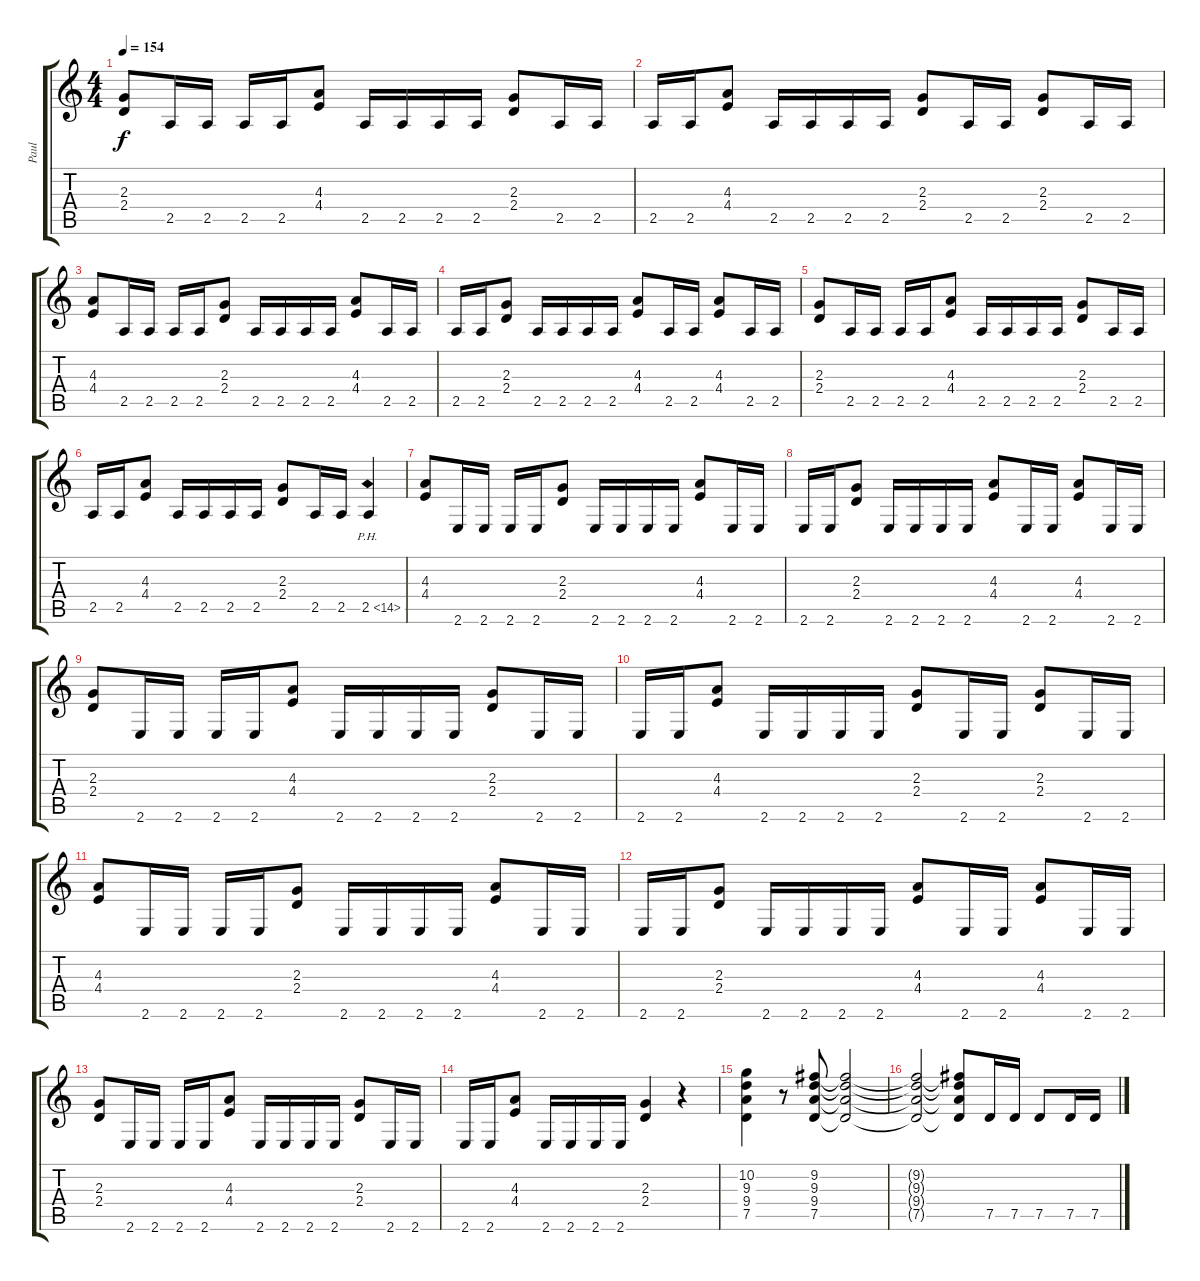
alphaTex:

\track ("Paul" "Paul") {instrument distortionguitar}
\staff {score tabs}
\tuning (D4 A3 F3 C3 G2 D2) {hide}
\ts (4 4)
\tempo 154
\clef g2
\ks c
(2.3 2.4).8{dy f} 2.5.16 2.5.16 2.5.16 2.5.16 (4.3 4.4).8 2.5.16 2.5.16 2.5.16 2.5.16 (2.3 2.4).8 2.5.16 2.5.16 |
2.5.16 2.5.16 (4.3 4.4).8 2.5.16 2.5.16 2.5.16 2.5.16 (2.3 2.4).8 2.5.16 2.5.16 (2.3 2.4).8 2.5.16 2.5.16 |
(4.3 4.4).8 2.5.16 2.5.16 2.5.16 2.5.16 (2.3 2.4).8 2.5.16 2.5.16 2.5.16 2.5.16 (4.3 4.4).8 2.5.16 2.5.16 |
2.5.16 2.5.16 (2.3 2.4).8 2.5.16 2.5.16 2.5.16 2.5.16 (4.3 4.4).8 2.5.16 2.5.16 (4.3 4.4).8 2.5.16 2.5.16 |
(2.3 2.4).8 2.5.16 2.5.16 2.5.16 2.5.16 (4.3 4.4).8 2.5.16 2.5.16 2.5.16 2.5.16 (2.3 2.4).8 2.5.16 2.5.16 |
2.5.16 2.5.16 (4.3 4.4).8 2.5.16 2.5.16 2.5.16 2.5.16 (2.3 2.4).8 2.5.16 2.5.16 2.5{ph 12}.4 |
(4.3 4.4).8 2.6.16 2.6.16 2.6.16 2.6.16 (2.3 2.4).8 2.6.16 2.6.16 2.6.16 2.6.16 (4.3 4.4).8 2.6.16 2.6.16 |
2.6.16 2.6.16 (2.3 2.4).8 2.6.16 2.6.16 2.6.16 2.6.16 (4.3 4.4).8 2.6.16 2.6.16 (4.3 4.4).8 2.6.16 2.6.16 |
(2.3 2.4).8 2.6.16 2.6.16 2.6.16 2.6.16 (4.3 4.4).8 2.6.16 2.6.16 2.6.16 2.6.16 (2.3 2.4).8 2.6.16 2.6.16 |
2.6.16 2.6.16 (4.3 4.4).8 2.6.16 2.6.16 2.6.16 2.6.16 (2.3 2.4).8 2.6.16 2.6.16 (2.3 2.4).8 2.6.16 2.6.16 |
(4.3 4.4).8 2.6.16 2.6.16 2.6.16 2.6.16 (2.3 2.4).8 2.6.16 2.6.16 2.6.16 2.6.16 (4.3 4.4).8 2.6.16 2.6.16 |
2.6.16 2.6.16 (2.3 2.4).8 2.6.16 2.6.16 2.6.16 2.6.16 (4.3 4.4).8 2.6.16 2.6.16 (4.3 4.4).8 2.6.16 2.6.16 |
(2.3 2.4).8 2.6.16 2.6.16 2.6.16 2.6.16 (4.3 4.4).8 2.6.16 2.6.16 2.6.16 2.6.16 (2.3 2.4).8 2.6.16 2.6.16 |
2.6.16 2.6.16 (4.3 4.4).8 2.6.16 2.6.16 2.6.16 2.6.16 (2.3 2.4).4 r.4 |
(10.2 9.3 9.4 7.5).4 r.8 (9.2 9.3 9.4 7.5).8 (9.2{t} 9.3{t} 9.4{t} 7.5{t}).2 |
(9.2{t} 9.3{t} 9.4{t} 7.5{t}).2 (9.2{t} 9.3{t} 9.4{t} 7.5{t}).8 7.5.16 7.5.16 7.5.8 7.5.16 7.5.16
